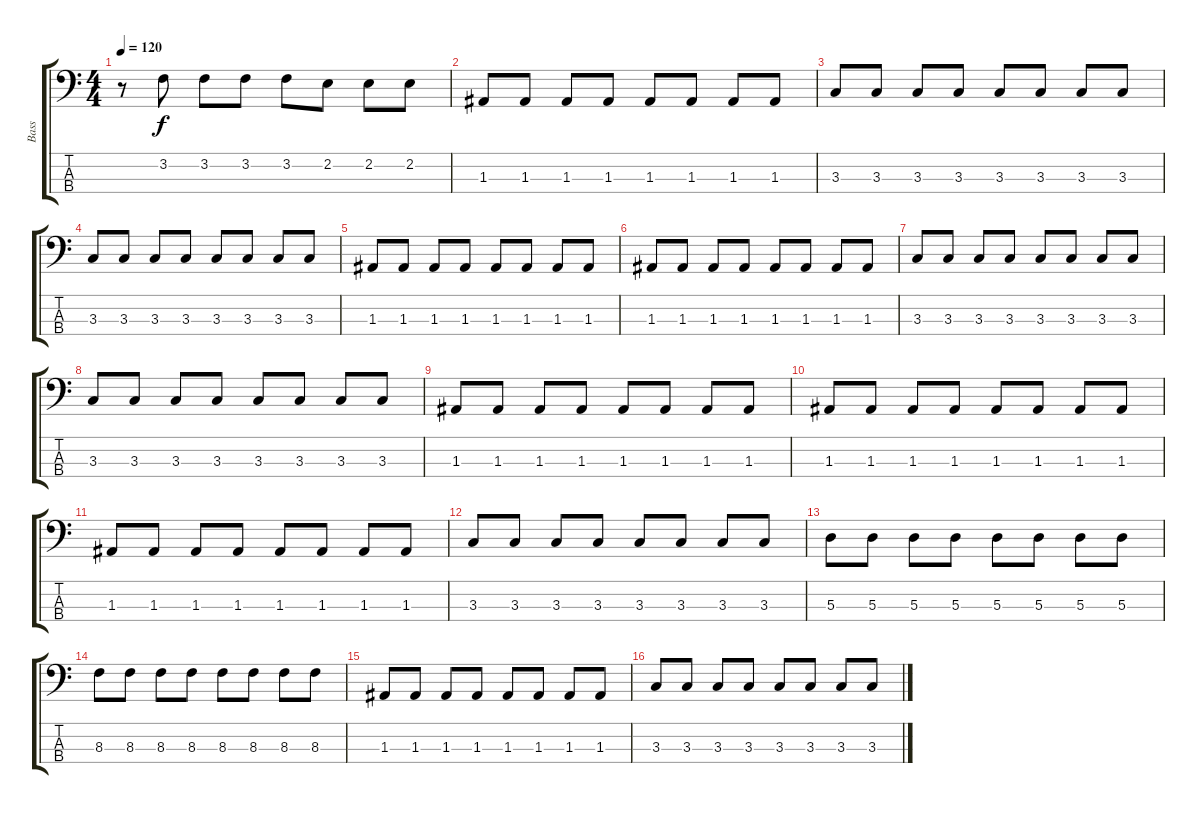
\track ("Bass" "Bass") {instrument electricbasspick}
\staff {score tabs}
\tuning (G2 D2 A1 D1) {hide}
\ts (4 4)
\tempo 120
\clef f4
\ks c
r.8{dy f} 3.2.8 3.2.8 3.2.8 3.2.8 2.2.8 2.2.8 2.2.8 |
1.3.8 1.3.8 1.3.8 1.3.8 1.3.8 1.3.8 1.3.8 1.3.8 |
3.3.8 3.3.8 3.3.8 3.3.8 3.3.8 3.3.8 3.3.8 3.3.8 |
3.3.8 3.3.8 3.3.8 3.3.8 3.3.8 3.3.8 3.3.8 3.3.8 |
1.3.8 1.3.8 1.3.8 1.3.8 1.3.8 1.3.8 1.3.8 1.3.8 |
1.3.8 1.3.8 1.3.8 1.3.8 1.3.8 1.3.8 1.3.8 1.3.8 |
3.3.8 3.3.8 3.3.8 3.3.8 3.3.8 3.3.8 3.3.8 3.3.8 |
3.3.8 3.3.8 3.3.8 3.3.8 3.3.8 3.3.8 3.3.8 3.3.8 |
1.3.8 1.3.8 1.3.8 1.3.8 1.3.8 1.3.8 1.3.8 1.3.8 |
1.3.8 1.3.8 1.3.8 1.3.8 1.3.8 1.3.8 1.3.8 1.3.8 |
1.3.8 1.3.8 1.3.8 1.3.8 1.3.8 1.3.8 1.3.8 1.3.8 |
3.3.8 3.3.8 3.3.8 3.3.8 3.3.8 3.3.8 3.3.8 3.3.8 |
5.3.8 5.3.8 5.3.8 5.3.8 5.3.8 5.3.8 5.3.8 5.3.8 |
8.3.8 8.3.8 8.3.8 8.3.8 8.3.8 8.3.8 8.3.8 8.3.8 |
1.3.8 1.3.8 1.3.8 1.3.8 1.3.8 1.3.8 1.3.8 1.3.8 |
3.3.8 3.3.8 3.3.8 3.3.8 3.3.8 3.3.8 3.3.8 3.3.8
